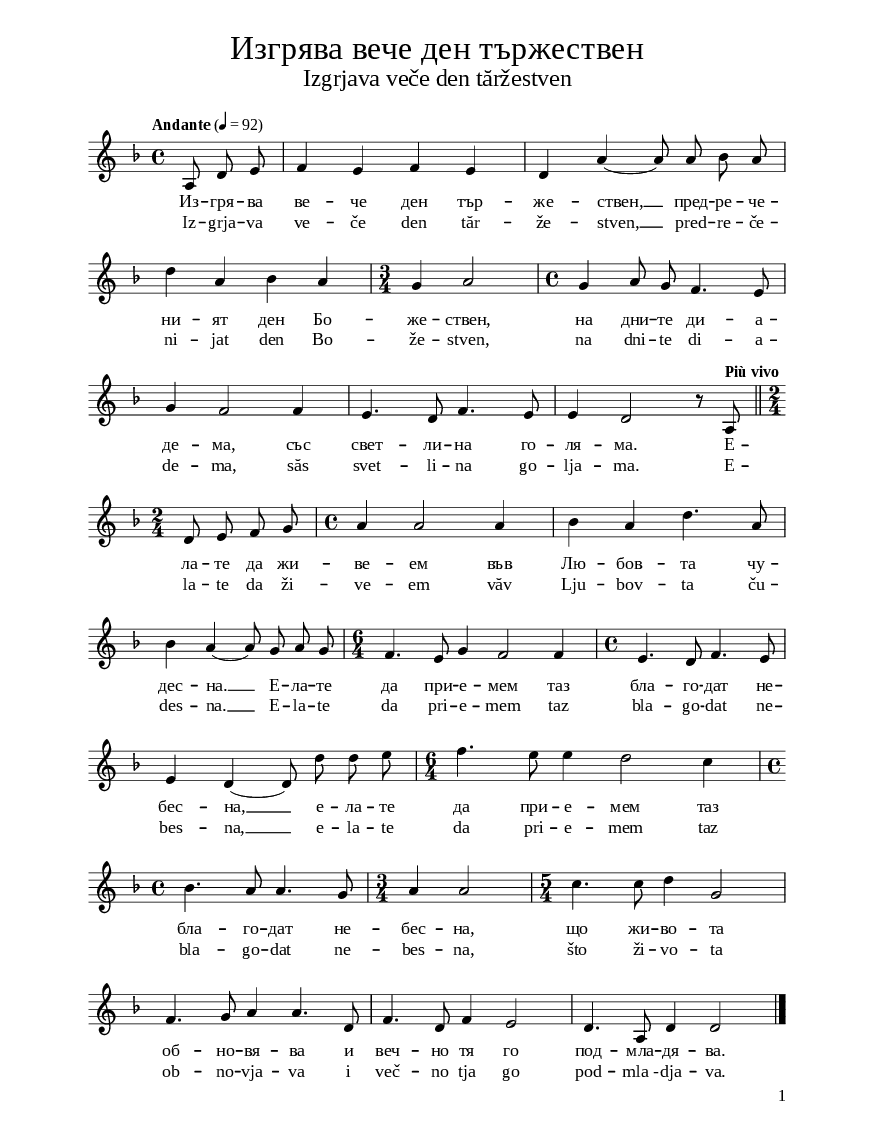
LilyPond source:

\version "2.24.1"

% include paper part and global functions
\include "include/globals.ily"

\bookpart {
  \label #'ref022
  \tocItem \markup "Изгрява вече ден тържествен – Izgrjava veče den tăržestven"
  \include "include/bookpart-paper.ily"
  \score {
    \include "include/score-layout.ily"

    \new Voice \absolute {
      \clef treble
      \key d \minor
      \time 4/4
      \tempoFunc "Andante" 4 "92"
      \autoBeamOff

      \partial 4.

      a8 d'8 e'8 |f'4 e'4 f'4 e'4 |d'4 a'4 ~ a'8 a'8 bes'8 a'8 \break |
      d''4 a'4 bes'4 a'4 |\time 3/4  g'4 a'2 | \time 4/4  g'4 a'8 g'8 f'4. e'8 \break
      g'4 f'2 f'4 |  e'4. d'8 f'4. e'8 | e'4 d'2 r8 \tempo "Più vivo" a8 | \bar "||" \time 2/4 \break
      d'8 e'8 f'8 g'8 | \time 4/4  a'4 a'2 a'4 | bes'4 a'4 d''4. a'8 \break |
      bes'4 a'4 ~ a'8 g'8 a'8 g'8 |  \time 6/4  f'4. e'8 g'4 f'2 f'4 | \time 4/4  e'4. d'8 f'4. e'8 \break |
      e'4 d'4 ~ d'8 d''8 d''8 e''8 | \time 6/4  f''4. e''8 e''4 d''2 c''4 \break
      \time 4/4  bes'4. a'8 a'4. g'8 |  \time 3/4  a'4 a'2 | \time 5/4  c''4. c''8 d''4 g'2 \break |
      f'4. g'8 a'4 a'4. d'8 | f'4. d'8 f'4 e'2 | d'4. a8 d'4 d'2 \bar "|." \pageBreak
    }
    \addlyrics {
      Из -- гря -- ва ве -- че ден тър -- же -- ствен, __ пред -- ре -- че
      -- ни -- ят ден Бо -- же -- ствен, на дни --
      те ди -- а -- де -- ма, със свет -- ли -- на го
      -- ля -- ма. Е -- ла -- те да жи -- ве -- ем във
      Лю -- бов -- та чу -- дес -- на. __ Е -- ла -- те
      да при -- е -- мем таз бла -- го -- дат не --
      бес -- на, __ е -- ла -- те да при -- е -- мем таз
      бла -- го -- дат не -- бес -- на, що жи -- во --
      та об -- но -- вя -- ва и веч -- но тя го под
      -- мла -- дя -- ва.
    }
    \addlyrics {
      Iz -- grja -- va ve -- če den tăr -- že -- stven, __ pred -- re -- če
      -- ni -- jat den Bo -- že -- stven, na dni --
      te di -- a -- de -- ma, săs svet -- li -- na go
      -- lja -- ma. E -- la -- te da ži -- ve -- em văv
      Lju -- bov -- ta ču -- des -- na. __ E -- la -- te
      da pri -- e -- mem taz bla -- go -- dat ne --
      bes -- na, __ e -- la -- te da pri -- e -- mem taz
      bla -- go -- dat ne -- bes -- na, što ži -- vo --
      ta ob -- no -- vja -- va i več -- no tja go pod
      -- "mla -" -- dja -- va.
    }
    \header {
      title = \titleFunc "Изгрява вече ден тържествен" "Izgrjava veče den tăržestven"
    }

    \midi{}

  } % score

  \pageBreak

  \markup \fontsize #bgCoupletFontSize {
    \hspace #3
    \override #`(baseline-skip . ,bgCoupletBaselineSkip)
    \column {

      \line { 2. И носи Радост за душата, }
      \line {   "   " и прогласява Свободата}
      \line {   "   " и Мир с Любов пресвята}
      \line {   "   " за всички на земята. }


      \line { " " }
      \line { "   " \italic {Припев: } }

      \line { " " }
      \line {  3.  О, ден прекрасен, вечно благо, }
      \line {   "   " кому за тебе не е драго? }
      \line {   "   " За всичките години}
      \line {   "   " по-скоро обнови ни! }

      \line { " " }
      \line { "   " \italic {Припев: } }
    }

    \hspace #1
    \override #`(baseline-skip . ,bgCoupletBaselineSkip)
    \column {

      \line { 2. I nosi Radost za dušata, }
      \line {   "   " i proglasjava Svobodata}
      \line {   "   " i Mir s Ljubov presvjata}
      \line {   "   " za vsički na zemjata. }


      \line { " " }
      \line { "   " \italic {Pripev: } }

      \line { " " }
      \line {  3.  O, den prekrasen, večno blago, }
      \line {   "   " komu za tebe ne e drago? }
      \line {   "   " Za vsičkite godini}
      \line {   "   " po-skoro obnovi ni! }

      \line { " " }
      \line { "   " \italic {Pripev: } }
    }    %column

  } % markup


  \markup \empty-two


  % include foreign translation(s) of the song
  \version "2.24.0"

\markup \fill-line { \fontsize #deTitleFontSize "Der feierliche Tag bricht schon an" }
\markup \null


\markup \fontsize #deCoupletFontSize {
  \hspace #1
  \override #`(baseline-skip . ,deCoupletBaselineSkip)


  \column {
    \line { 1. Der feierliche Tag bricht schon an, }
    \line {   "   " der vorhergesagte göttliche Tag, }
    \line {   "   " ein Diadem der Tage,}
    \line {   "   " mit seinem großen Licht. }
    \line {   "   " die Morgenröte des neuen Lebens. }

    \line { " " }
    \line { "   " \italic { Refrain :}  }
    \line {"   " Kommt, auf dass wir }
    \line {   "   "in der wunderbaren Liebe leben. }
    \line {   "   " Kommt, auf dass wir  }
    \line {   "   " diesen himmlischen Segen empfangen, }
    \line {   "   " welcher das Leben erneuert }
    \line {   "   " und es ewig verjüngt. }
  }



  \hspace #-1
  \override #`(baseline-skip . ,bgCoupletBaselineSkip)
  \column {

    \line {2. Und er bringt Freude für die Seele }
    \line {   "   "und verkündet die Freiheit }
    \line {   "   " Und den Frieden mit allheiliger Liebe }
    \line {   "   " für alle auf der Erde. }

    \line { " " }
    \line { "   " \italic { Refrain } ... }

    \line { " " }
    \line { 3. O, wunderschöner Tag, ewiges Wohl, }
    \line {   "   " wem ist das nicht wertvoll? }
    \line {   "   " Erneuere uns bald }
    \line {   "   " für all die Jahre.}


  }




}










} % bookpart
